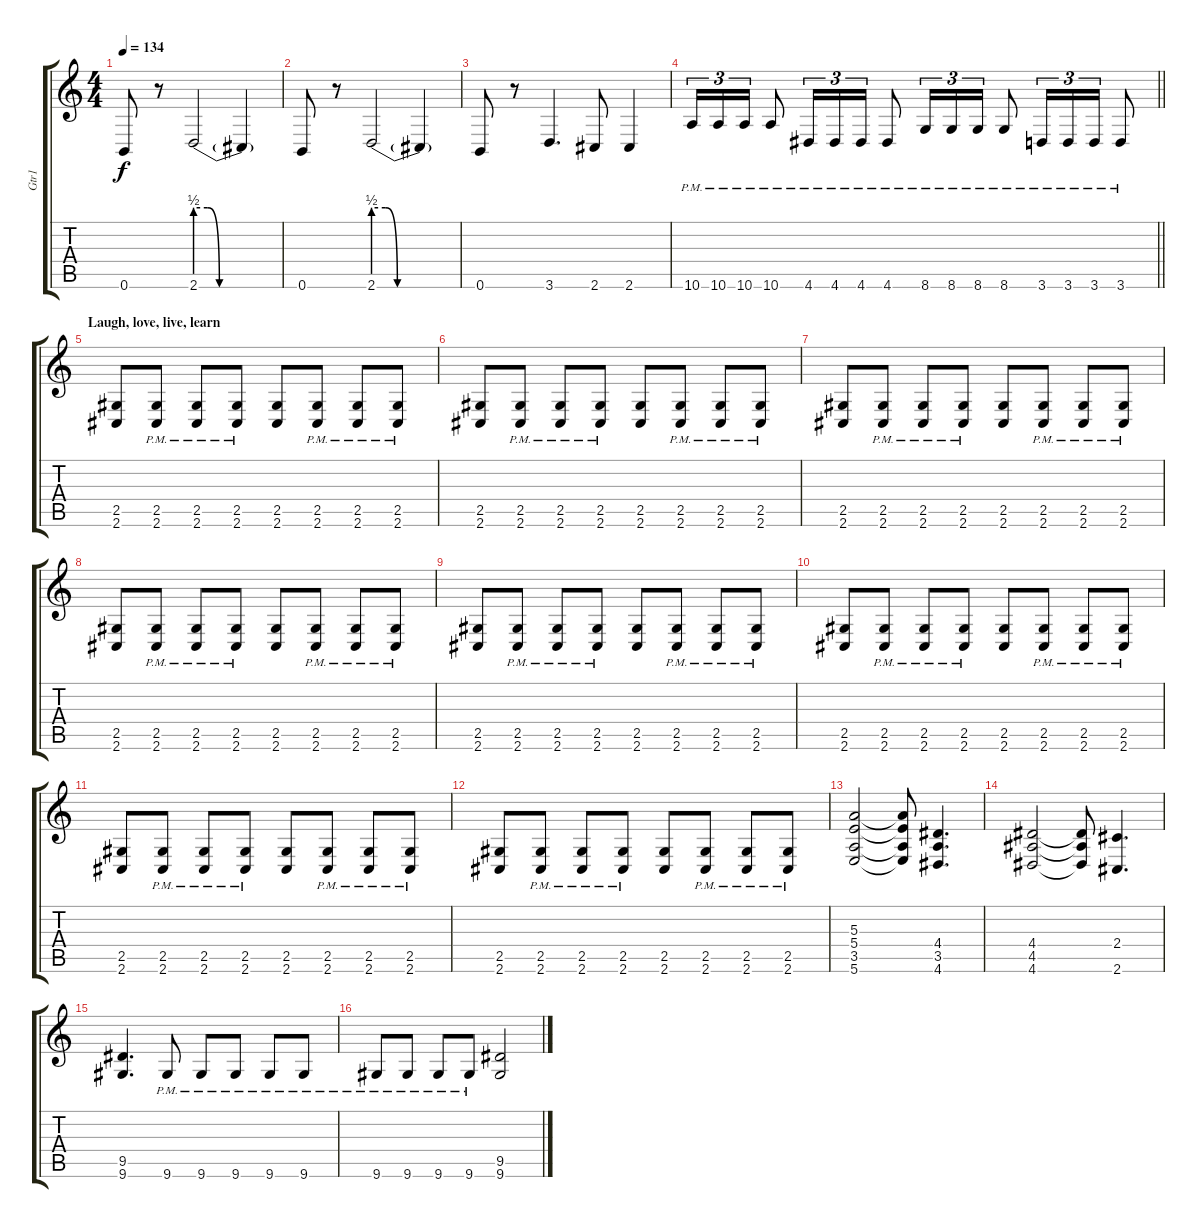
\track ("Gtr1" "Gtr1") {instrument distortionguitar}
\staff {score tabs}
\tuning (Db4 Ab3 E3 B2 Gb2 B1) {hide}
\ts (4 4)
\tempo 134
\clef g2
\ks c
0.6.8{dy f} r.8 2.6{be (custom 0 2 15 2 30 0 60 0)}.2 2.6{be (hold 0 0 60 0) t}.4 |
0.6.8 r.8 2.6{be (custom 0 2 15 2 30 0 60 0)}.2 2.6{be (hold 0 0 60 0) t}.4 |
0.6.8 r.8 3.6.4{d} 2.6.8 2.6.4 |
\barLineRight lightlight
10.6{pm}.16{tu (3 2)} 10.6{pm}.16{tu (3 2)} 10.6{pm}.16{tu (3 2)} 10.6{pm}.8 4.6{pm}.16{tu (3 2)} 4.6{pm}.16{tu (3 2)} 4.6{pm}.16{tu (3 2)} 4.6{pm}.8 8.6{pm}.16{tu (3 2)} 8.6{pm}.16{tu (3 2)} 8.6{pm}.16{tu (3 2)} 8.6{pm}.8 3.6{pm}.16{tu (3 2)} 3.6{pm}.16{tu (3 2)} 3.6{pm}.16{tu (3 2)} 3.6{pm}.8 |
\section ("" "Laugh, love, live, learn")
(2.5 2.6).8 (2.5{pm} 2.6{pm}).8 (2.5{pm} 2.6{pm}).8 (2.5{pm} 2.6{pm}).8 (2.5 2.6).8 (2.5{pm} 2.6{pm}).8 (2.5{pm} 2.6{pm}).8 (2.5{pm} 2.6{pm}).8 |
(2.5 2.6).8 (2.5{pm} 2.6{pm}).8 (2.5{pm} 2.6{pm}).8 (2.5{pm} 2.6{pm}).8 (2.5 2.6).8 (2.5{pm} 2.6{pm}).8 (2.5{pm} 2.6{pm}).8 (2.5{pm} 2.6{pm}).8 |
(2.5 2.6).8 (2.5{pm} 2.6{pm}).8 (2.5{pm} 2.6{pm}).8 (2.5{pm} 2.6{pm}).8 (2.5 2.6).8 (2.5{pm} 2.6{pm}).8 (2.5{pm} 2.6{pm}).8 (2.5{pm} 2.6{pm}).8 |
(2.5 2.6).8 (2.5{pm} 2.6{pm}).8 (2.5{pm} 2.6{pm}).8 (2.5{pm} 2.6{pm}).8 (2.5 2.6).8 (2.5{pm} 2.6{pm}).8 (2.5{pm} 2.6{pm}).8 (2.5{pm} 2.6{pm}).8 |
(2.5 2.6).8 (2.5{pm} 2.6{pm}).8 (2.5{pm} 2.6{pm}).8 (2.5{pm} 2.6{pm}).8 (2.5 2.6).8 (2.5{pm} 2.6{pm}).8 (2.5{pm} 2.6{pm}).8 (2.5{pm} 2.6{pm}).8 |
(2.5 2.6).8 (2.5{pm} 2.6{pm}).8 (2.5{pm} 2.6{pm}).8 (2.5{pm} 2.6{pm}).8 (2.5 2.6).8 (2.5{pm} 2.6{pm}).8 (2.5{pm} 2.6{pm}).8 (2.5{pm} 2.6{pm}).8 |
(2.5 2.6).8 (2.5{pm} 2.6{pm}).8 (2.5{pm} 2.6{pm}).8 (2.5{pm} 2.6{pm}).8 (2.5 2.6).8 (2.5{pm} 2.6{pm}).8 (2.5{pm} 2.6{pm}).8 (2.5{pm} 2.6{pm}).8 |
(2.5 2.6).8 (2.5{pm} 2.6{pm}).8 (2.5{pm} 2.6{pm}).8 (2.5{pm} 2.6{pm}).8 (2.5 2.6).8 (2.5{pm} 2.6{pm}).8 (2.5{pm} 2.6{pm}).8 (2.5{pm} 2.6{pm}).8 |
(5.3 5.4 3.5 5.6).2 (5.3{t} 5.4{t} 3.5{t} 5.6{t}).8 (4.4 3.5 4.6).4{d} |
(4.4 4.5 4.6).2 (4.4{t} 4.5{t} 4.6{t}).8 (2.4 2.6).4{d} |
(9.5 9.6).4{d} 9.6{pm}.8 9.6{pm}.8 9.6{pm}.8 9.6{pm}.8 9.6{pm}.8 |
9.6{pm}.8 9.6{pm}.8 9.6{pm}.8 9.6{pm}.8 (9.5 9.6).2
